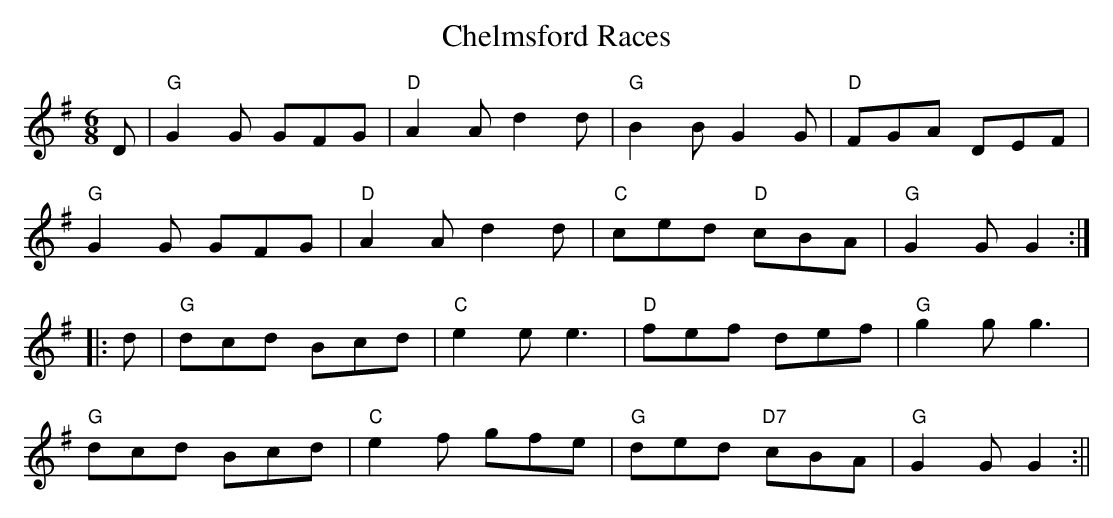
X:1
T:Chelmsford Races
M:6/8
L:1/8
K:G  %Transposed from Bb
D|"G"G2G GFG|"D"A2A d2d|"G"B2B G2G|"D"FGA DEF|
"G"G2G GFG|"D"A2A d2d|"C"ced "D"cBA|"G"G2G G2:|
|:d|"G"dcd Bcd|"C"e2e e3|"D"fef def|"G"g2g g3|
"G"dcd Bcd|"C"e2f gfe|"G"ded "D7"cBA|"G"G2G G2:||
